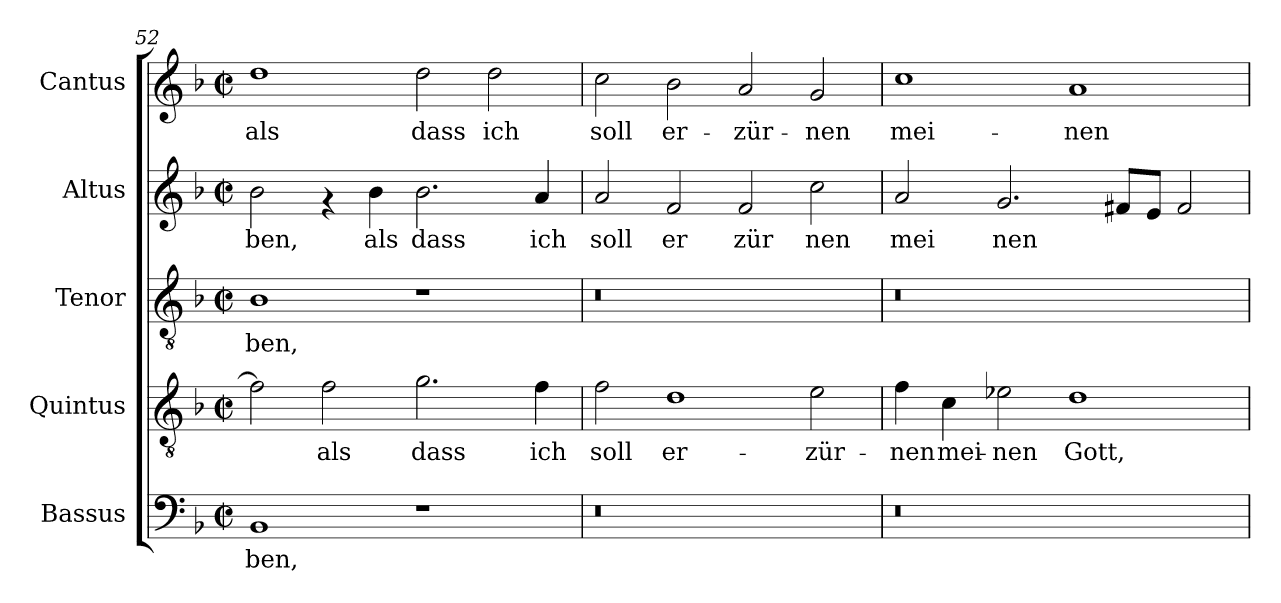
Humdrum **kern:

**kern	**text	**kern	**text	**kern	**text	**kern	**text	**kern	**text
*part5	*part5	*part4	*part4	*part3	*part3	*part2	*part2	*part1	*part1
*staff5	*staff5	*staff4	*staff4	*staff3	*staff3	*staff2	*staff2	*staff1	*staff1
*I"Bassus	*	*I"Quintus	*	*I"Tenor	*	*I"Altus	*	*I"Cantus	*
!!LO:PB:g=z
*clefF4	*	*clefGv2	*	*clefGv2	*	*clefG2	*	*clefG2	*
*k[b-]	*	*k[b-]	*	*k[b-]	*	*k[b-]	*	*k[b-]	*
*F:	*	*F:	*	*F:	*	*F:	*	*F:	*
*M2/2	*	*M2/2	*	*M2/2	*	*M2/2	*	*M2/2	*
*met(c|)	*	*met(c|)	*	*met(c|)	*	*met(c|)	*	*met(c|)	*
=52	=52	=52	=52	=52	=52	=52	=52	=52	=52
!	!LO:LY:b:cj	!	!LO:LY:b:cj	!	!LO:LY:b:cj	!	!LO:LY:b:cj	!	!LO:LY:b:cj
1BB-	ben,	2f\]	.	1B-	-ben,	2b-\	ben,	1dd	als
!	!	!	!LO:LY:b:cj	!	!	!	!	!	!
.	.	2f\	als	.	.	4rf	.	.	.
!	!	!	!	!	!	!	!LO:LY:b:cj	!	!
.	.	.	.	.	.	4b-\	als	.	.
!	!	!	!LO:LY:b:cj	!	!	!	!LO:LY:b:cj	!	!LO:LY:b:cj
1r	.	2.g\	dass	1r	.	2.b-\	dass	2dd\	dass
!	!	!	!	!	!	!	!	!	!LO:LY:b:cj
.	.	.	.	.	.	.	.	2dd\	ich
!	!	!	!LO:LY:b:cj	!	!	!	!LO:LY:b:cj	!	!
.	.	4f\	ich	.	.	4a/	ich	.	.
=53	=53	=53	=53	=53	=53	=53	=53	=53	=53
!	!	!	!LO:LY:b:cj	!	!	!	!LO:LY:b:cj	!	!LO:LY:b:cj
0r	.	2f\	soll	0r	.	2a/	soll	2cc\	soll
!	!	!	!LO:LY:b:cj	!	!	!	!LO:LY:b:cj	!	!LO:LY:b:cj
.	.	1d	er-	.	.	2f/	er	2b-\	er-
!	!	!	!	!	!	!	!LO:LY:b:cj	!	!LO:LY:b:cj
.	.	.	.	.	.	2f/	zür	2a/	-zür-
!	!	!	!LO:LY:b:cj	!	!	!	!LO:LY:b:cj	!	!LO:LY:b:cj
.	.	2e\	-zür-	.	.	2cc\	nen	2g/	-nen
=54	=54	=54	=54	=54	=54	=54	=54	=54	=54
!	!	!	!LO:LY:b:cj	!	!	!	!LO:LY:b:cj	!	!LO:LY:b:cj
0r	.	4f\	-nen	0r	.	2a/	mei	1cc	mei-
!	!	!	!LO:LY:b:cj	!	!	!	!	!	!
.	.	4c\	mei-	.	.	.	.	.	.
!	!	!	!LO:LY:b:cj	!	!	!	!LO:LY:b:cj	!	!
.	.	2e-X\	-nen	.	.	2.g/	nen	.	.
!	!	!	!LO:LY:b:cj	!	!	!	!	!	!LO:LY:b:cj
.	.	1d	Gott,	.	.	.	.	1a	-nen
!	!	!	!	!	!	!	!LO:LY:b:cj	!	!
.	.	.	.	.	.	8f#/L	.	.	.
!	!	!	!	!	!	!	!LO:LY:b:cj	!	!
.	.	.	.	.	.	8e/J	.	.	.
!	!	!	!	!	!	!	!LO:LY:b:cj	!	!
.	.	.	.	.	.	2f#/	.	.	.
=	=	=	=	=	=	=	=	=	=
*-	*-	*-	*-	*-	*-	*-	*-	*-	*-
